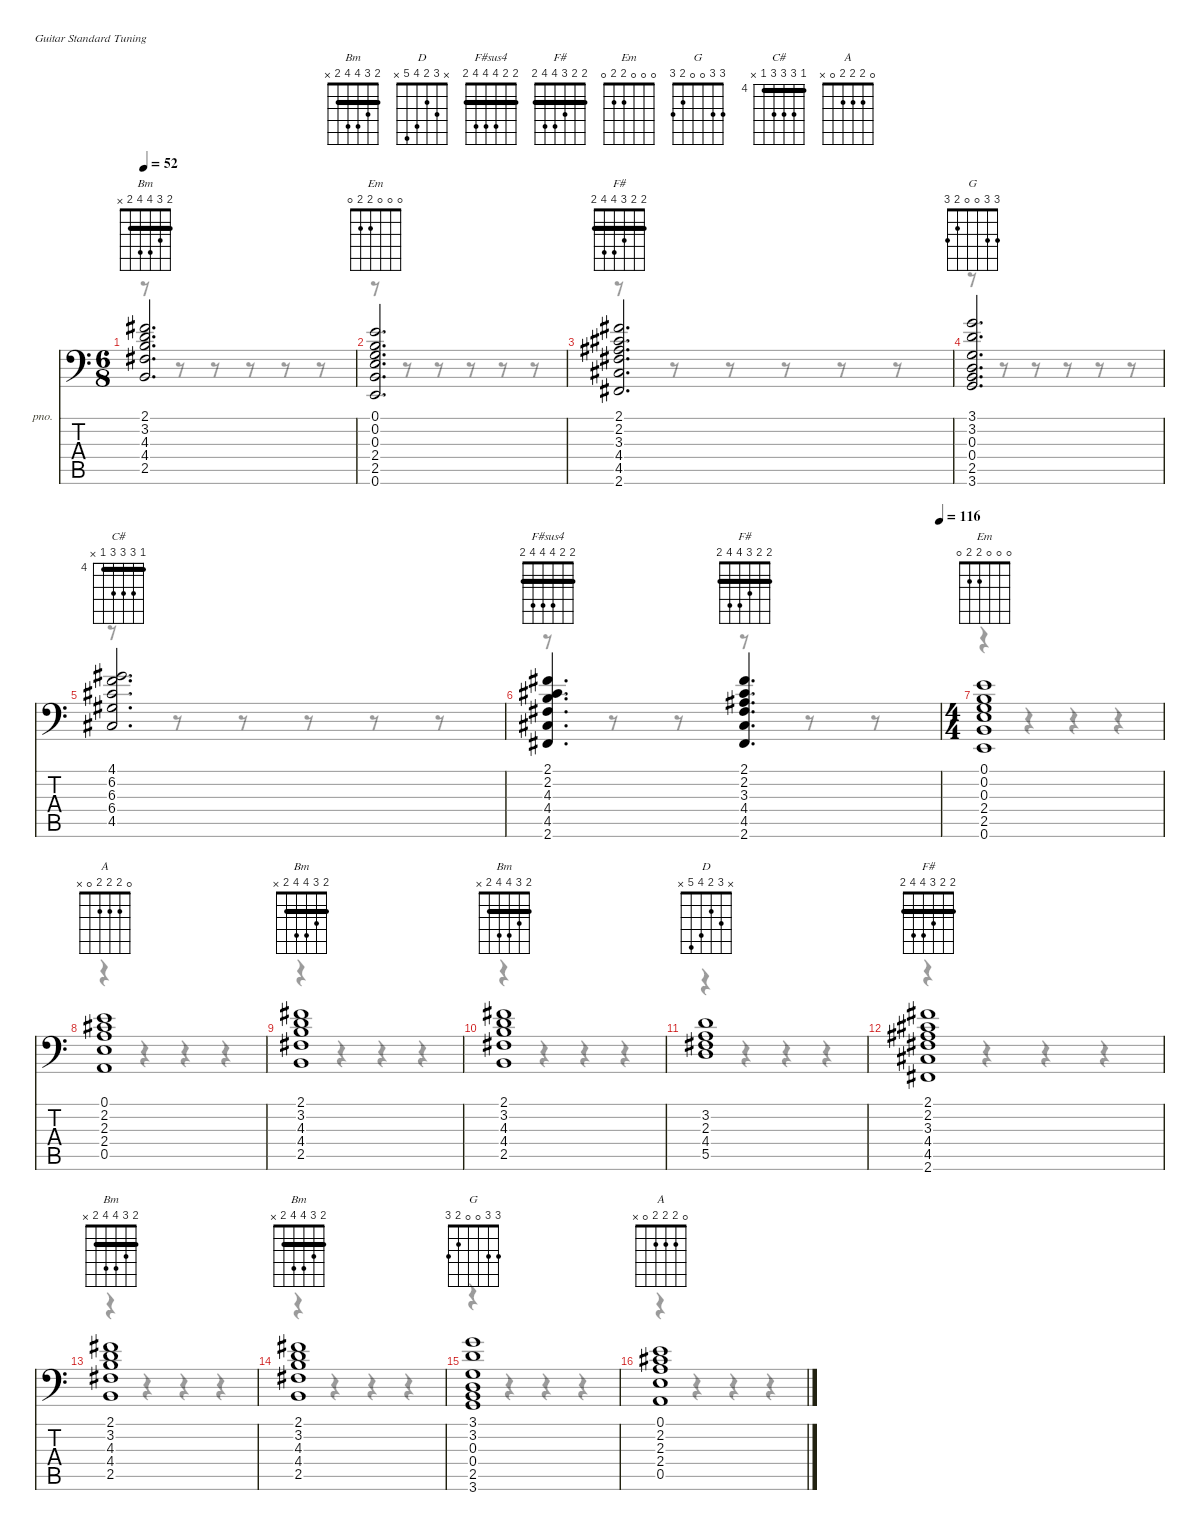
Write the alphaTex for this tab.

\defaultSystemsLayout 4
\hideDynamics
\bracketExtendMode nobrackets
\firstSystemTrackNameOrientation horizontal
\otherSystemsTrackNameOrientation horizontal
\chordDiagramsInScore
\track ("Keyboard" "pno.") {instrument brightacousticpiano}
\staff {score tabs}
\tuning (E4 B3 G3 D3 A2 E2)
\chord ("Bm" 2 3 4 4 2 x) {barre 2}
\chord ("D" x 3 2 4 5 x)
\chord ("F#sus4" 2 2 4 4 4 2) {barre (2 2)}
\chord ("F#" 2 2 3 4 4 2) {barre (2 2)}
\chord ("Em" 0 0 0 2 2 0)
\chord ("G" 3 3 0 0 2 3)
\chord ("C#" 4 6 6 6 4 x) {firstfret 4 barre 4}
\chord ("A" 0 2 2 2 0 x)
\voice
\ts (6 8)
\tempo 52
\clef f4
\ks c
(2.1{acc #} 3.2 4.3 4.4{acc #} 2.5).2{d ch "Bm" dy f} |
(0.1 0.2 0.3 2.4 2.5 0.6).2{d ch "Em"} |
(2.1{acc #} 2.2{acc #} 3.3{acc #} 4.4{acc #} 4.5{acc #} 2.6{acc #}).2{d ch "F#"} |
(3.1 3.2 0.3 0.4 2.5 3.6).2{d ch "G"} |
(4.1{acc #} 6.2 6.3{acc #} 6.4{acc #} 4.5{acc #}).2{d ch "C#"} |
\tempo (116 1)
(2.1{acc #} 2.2{acc #} 4.3 4.4{acc #} 4.5{acc #} 2.6{acc #}).4{d ch "F#sus4"} (2.1{acc #} 2.2{acc #} 3.3{acc #} 4.4{acc #} 4.5{acc #} 2.6{acc #}).4{d ch "F#"} |
\ts (4 4)
\beaming (8 2 2 2 2)
(0.1 0.2 0.3 2.4 2.5 0.6).1{ch "Em"} |
(0.1 2.2{acc #} 2.3 2.4 0.5).1{ch "A"} |
(2.1{acc #} 3.2 4.3 4.4{acc #} 2.5).1{ch "Bm"} |
(2.1{acc #} 3.2 4.3 4.4{acc #} 2.5).1{ch "Bm"} |
(3.2 2.3 4.4{acc #} 5.5).1{ch "D"} |
(2.1{acc #} 2.2{acc #} 3.3{acc #} 4.4{acc #} 4.5{acc #} 2.6{acc #}).1{ch "F#"} |
(2.1{acc #} 3.2 4.3 4.4{acc #} 2.5).1{ch "Bm"} |
(2.1{acc #} 3.2 4.3 4.4{acc #} 2.5).1{ch "Bm"} |
(3.1 3.2 0.3 0.4 2.5 3.6).1{ch "G"} |
(0.1 2.2{acc #} 2.3 2.4 0.5).1{ch "A"}
\voice
\clef f4
\ottava regular
\simile none
\ks c
r.8{dy mf} r.8 r.8 r.8 r.8 r.8 |
r.8 r.8 r.8 r.8 r.8 r.8 |
r.8 r.8 r.8 r.8 r.8 r.8 |
r.8 r.8 r.8 r.8 r.8 r.8 |
r.8 r.8 r.8 r.8 r.8 r.8 |
r.8 r.8 r.8 r.8 r.8 r.8 |
r.4 r.4 r.4 r.4 |
r.4 r.4 r.4 r.4 |
r.4 r.4 r.4 r.4 |
r.4 r.4 r.4 r.4 |
r.4 r.4 r.4 r.4 |
r.4 r.4 r.4 r.4 |
r.4 r.4 r.4 r.4 |
r.4 r.4 r.4 r.4 |
r.4 r.4 r.4 r.4 |
r.4 r.4 r.4 r.4
